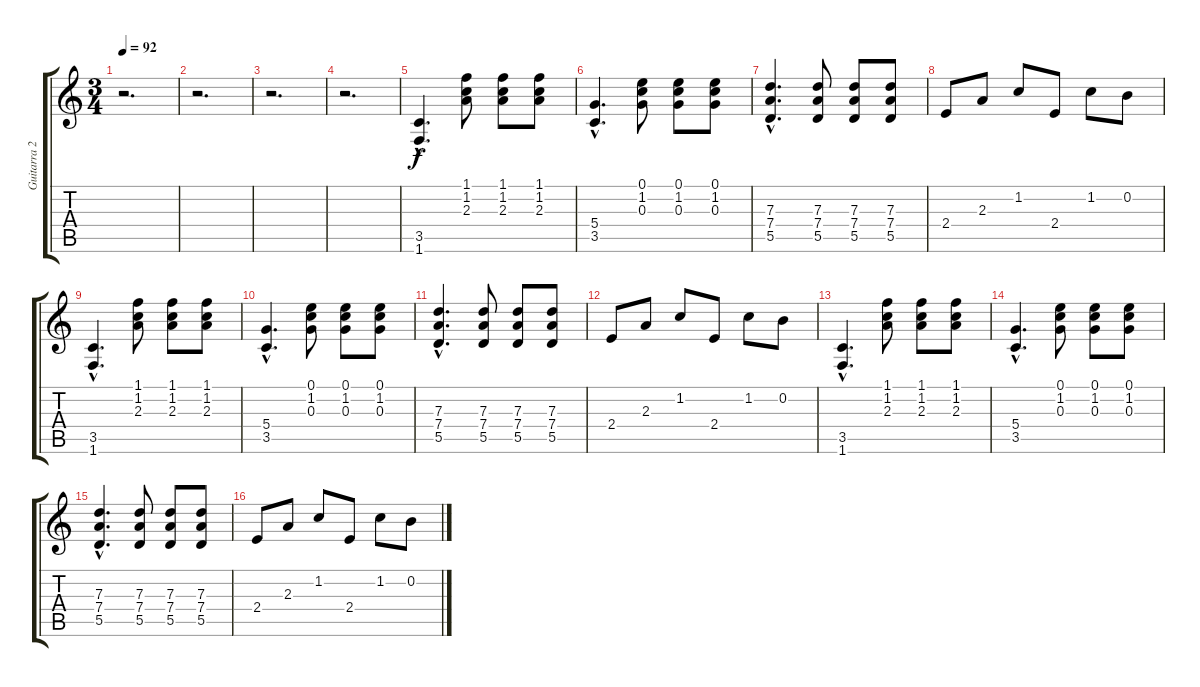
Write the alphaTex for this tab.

\track ("Guitarra 2" "Guitarra 2") {instrument acousticguitarnylon}
\staff {score tabs}
\tuning (E4 B3 G3 D3 A2 E2) {hide}
\ts (3 4)
\tempo 92
\clef g2
\ks c
r.2{d dy f instrument acousticguitarnylon} |
r.2{d} |
r.2{d} |
r.2{d} |
(3.5{hac} 1.6{hac}).4{d} (1.1 1.2 2.3).8 (1.1 1.2 2.3).8 (1.1 1.2 2.3).8 |
(5.4{hac} 3.5{hac}).4{d} (0.1 1.2 0.3).8 (0.1 1.2 0.3).8 (0.1 1.2 0.3).8 |
(7.3{hac} 7.4{hac} 5.5{hac}).4{d} (7.3 7.4 5.5).8 (7.3 7.4 5.5).8 (7.3 7.4 5.5).8 |
2.4.8 2.3.8 1.2.8 2.4.8 1.2.8 0.2.8 |
(3.5{hac} 1.6{hac}).4{d} (1.1 1.2 2.3).8 (1.1 1.2 2.3).8 (1.1 1.2 2.3).8 |
(5.4{hac} 3.5{hac}).4{d} (0.1 1.2 0.3).8 (0.1 1.2 0.3).8 (0.1 1.2 0.3).8 |
(7.3{hac} 7.4{hac} 5.5{hac}).4{d} (7.3 7.4 5.5).8 (7.3 7.4 5.5).8 (7.3 7.4 5.5).8 |
2.4.8 2.3.8 1.2.8 2.4.8 1.2.8 0.2.8 |
(3.5{hac} 1.6{hac}).4{d} (1.1 1.2 2.3).8 (1.1 1.2 2.3).8 (1.1 1.2 2.3).8 |
(5.4{hac} 3.5{hac}).4{d} (0.1 1.2 0.3).8 (0.1 1.2 0.3).8 (0.1 1.2 0.3).8 |
(7.3{hac} 7.4{hac} 5.5{hac}).4{d} (7.3 7.4 5.5).8 (7.3 7.4 5.5).8 (7.3 7.4 5.5).8 |
2.4.8 2.3.8 1.2.8 2.4.8 1.2.8 0.2.8
